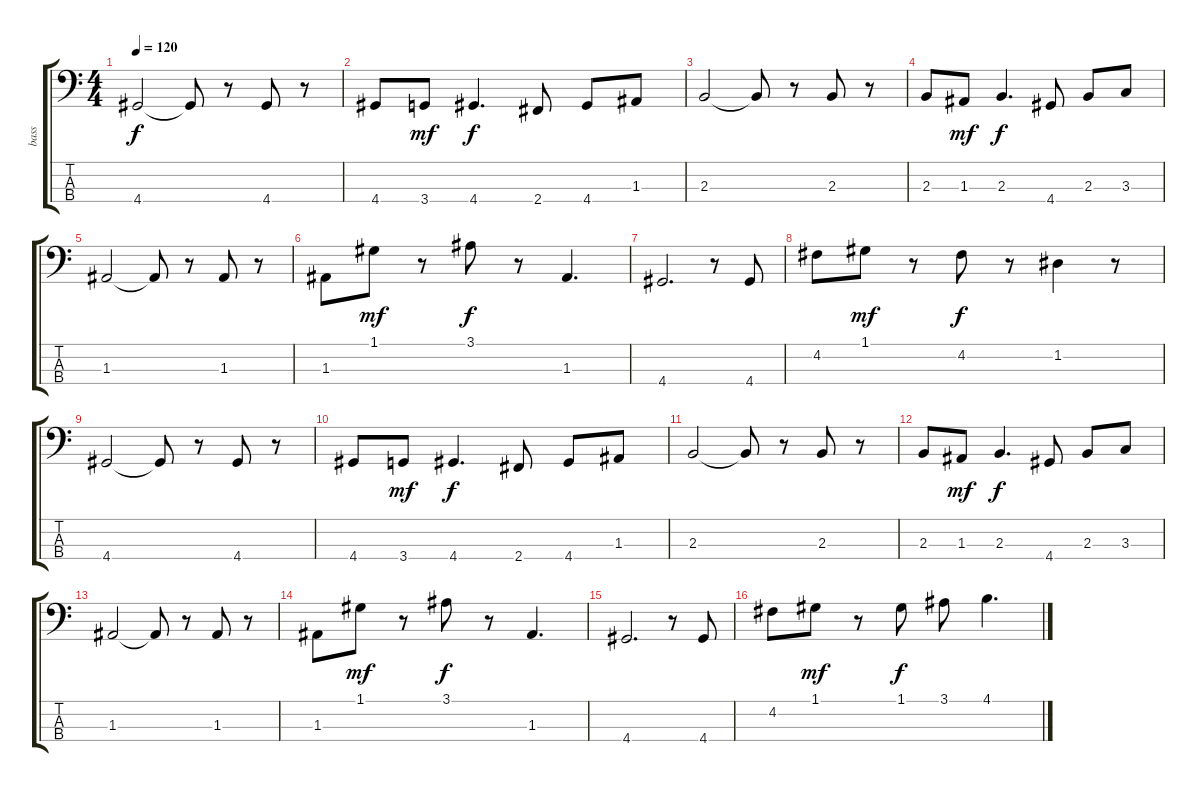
\track ("bass" "bass") {instrument electricbassfinger}
\staff {score tabs}
\tuning (G2 D2 A1 E1) {hide}
\ts (4 4)
\tempo 120
\clef f4
\ks c
4.4.2{dy f} 4.4{t}.8 r.8 4.4.8 r.8 |
4.4.8 3.4.8{dy mf} 4.4.4{d dy f} 2.4.8 4.4.8 1.3.8 |
2.3.2 2.3{t}.8 r.8 2.3.8 r.8 |
2.3.8 1.3.8{dy mf} 2.3.4{d dy f} 4.4.8 2.3.8 3.3.8 |
1.3.2 1.3{t}.8 r.8 1.3.8 r.8 |
1.3.8 1.1.8{dy mf} r.8 3.1.8{dy f} r.8 1.3.4{d} |
4.4.2{d} r.8 4.4.8 |
4.2.8 1.1.8{dy mf} r.8 4.2.8{dy f} r.8 1.2.4 r.8 |
4.4.2 4.4{t}.8 r.8 4.4.8 r.8 |
4.4.8 3.4.8{dy mf} 4.4.4{d dy f} 2.4.8 4.4.8 1.3.8 |
2.3.2 2.3{t}.8 r.8 2.3.8 r.8 |
2.3.8 1.3.8{dy mf} 2.3.4{d dy f} 4.4.8 2.3.8 3.3.8 |
1.3.2 1.3{t}.8 r.8 1.3.8 r.8 |
1.3.8 1.1.8{dy mf} r.8 3.1.8{dy f} r.8 1.3.4{d} |
4.4.2{d} r.8 4.4.8 |
4.2.8 1.1.8{dy mf} r.8 1.1.8{dy f} 3.1.8 4.1.4{d}
